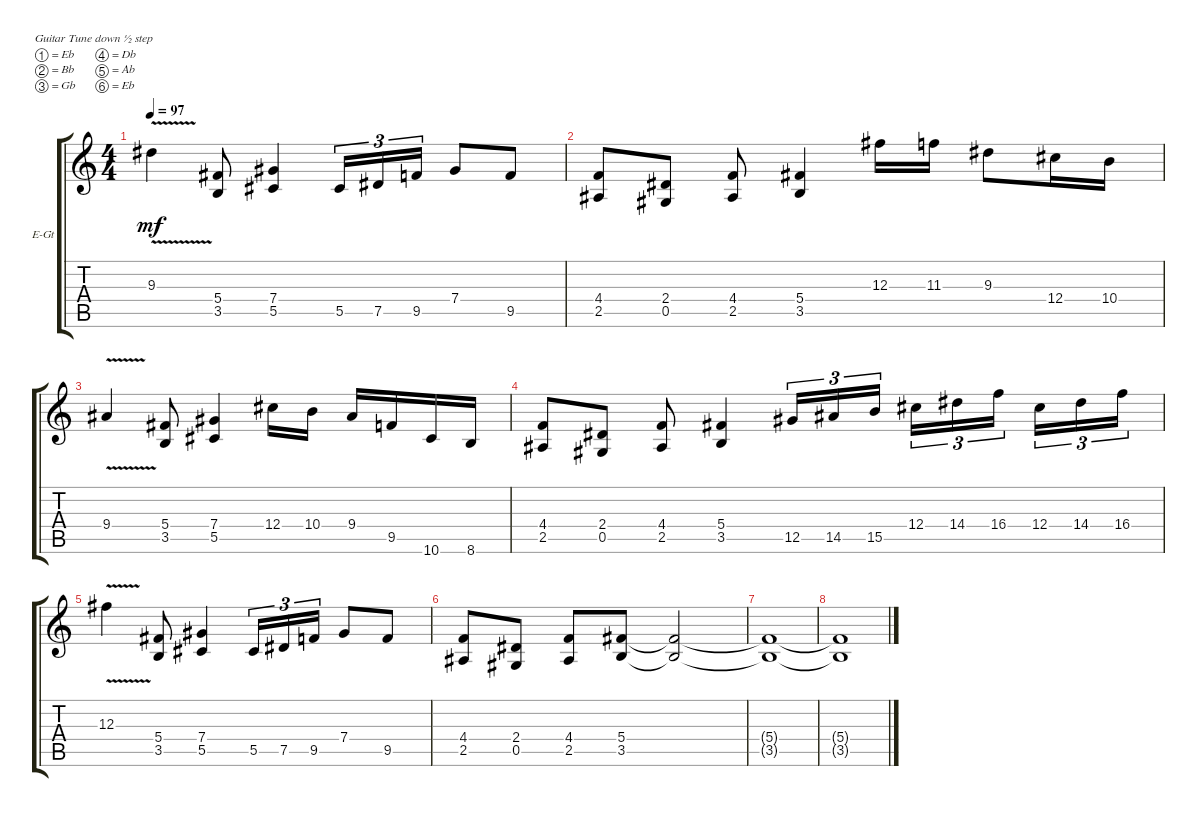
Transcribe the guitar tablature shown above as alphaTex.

\bracketExtendMode groupsimilarinstruments
\firstSystemTrackNameOrientation horizontal
\otherSystemsTrackNameOrientation horizontal
\track ("Bruce Bouillet" "E-Gt") {instrument distortionguitar}
\staff {score tabs}
\tuning (Eb4 Bb3 Gb3 Db3 Ab2 Eb2)
\ts (4 4)
\tempo 97
\clef g2
\ks c
9.3{v}.4{dy mf} (5.4 3.5).8 (7.4 5.5).4 5.5.16{tu (3 2)} 7.5.16{tu (3 2)} 9.5.16{tu (3 2)} 7.4.8 9.5.8 |
(4.4 2.5).8 (2.4 0.5).8 (4.4 2.5).8 (5.4 3.5).4 12.3.16 11.3.16 9.3.8 12.4.16 10.4.16 |
9.4{v}.4 (5.4 3.5).8 (7.4 5.5).4 12.4.16 10.4.16 9.4.16 9.5.16 10.6.16 8.6.16 |
(4.4 2.5).8 (2.4 0.5).8 (4.4 2.5).8 (5.4 3.5).4 12.5.16{tu (3 2)} 14.5.16{tu (3 2)} 15.5.16{tu (3 2)} 12.4.16{tu (3 2)} 14.4.16{tu (3 2)} 16.4.16{tu (3 2)} 12.4.16{tu (3 2)} 14.4.16{tu (3 2)} 16.4.16{tu (3 2)} |
12.3{v}.4 (5.4 3.5).8 (7.4 5.5).4 5.5.16{tu (3 2)} 7.5.16{tu (3 2)} 9.5.16{tu (3 2)} 7.4.8 9.5.8 |
(4.4 2.5).8 (2.4 0.5).8 (4.4 2.5).8 (5.4 3.5).8 (5.4{t} 3.5{t}).2 |
(5.4{t} 3.5{t}).1 |
(5.4{t} 3.5{t}).1
